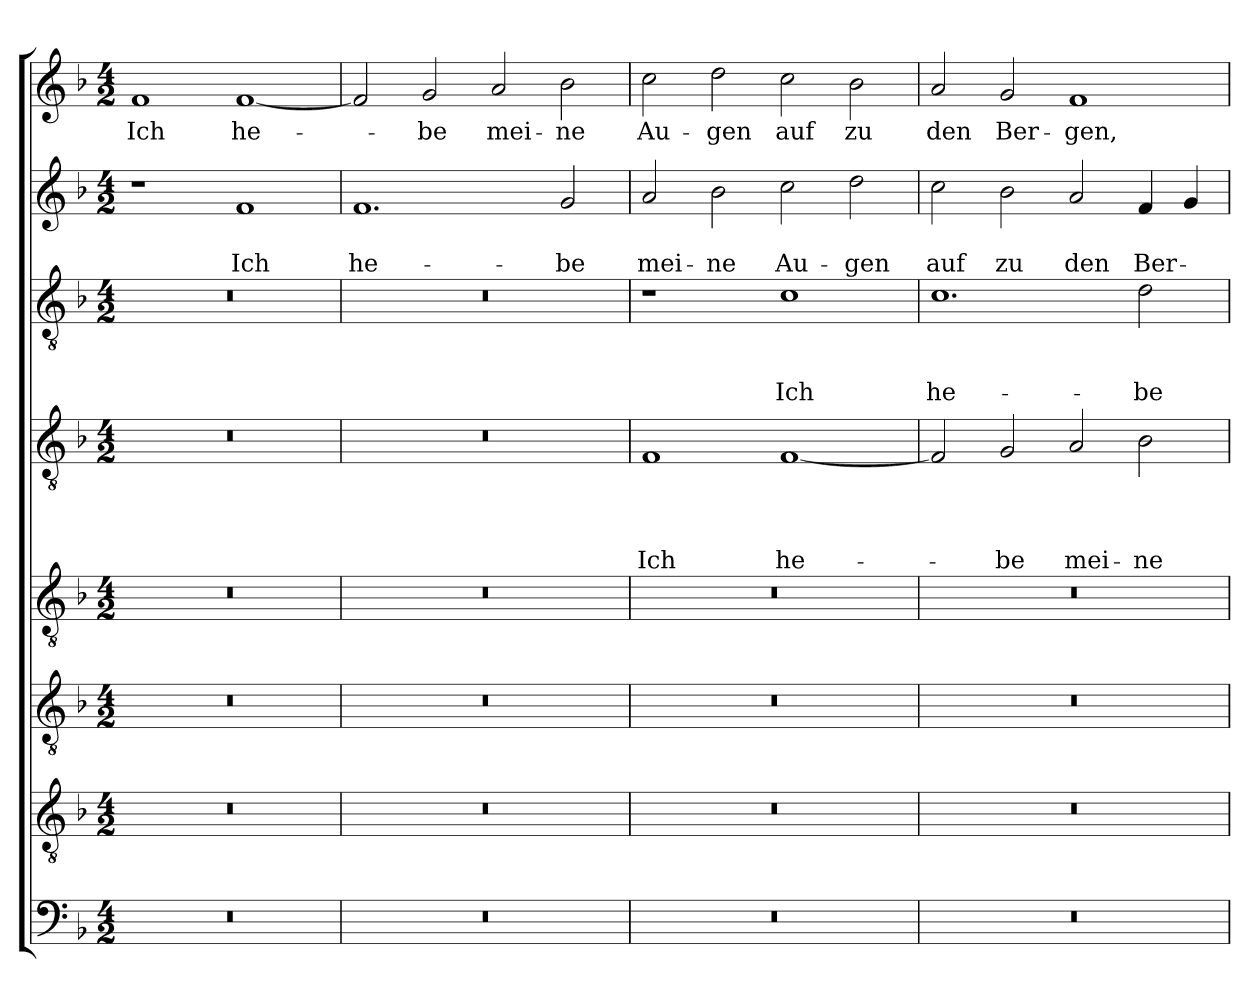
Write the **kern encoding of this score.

**kern	**kern	**kern	**kern	**kern	**text	**text	**text	**text	**kern	**text	**text	**text	**kern	**text	**text	**kern	**text
*part8	*part7	*part6	*part5	*part4	*part4	*part4	*part4	*part4	*part3	*part3	*part3	*part3	*part2	*part2	*part2	*part1	*part1
*staff8	*staff7	*staff6	*staff5	*staff4	*staff4	*staff4	*staff4	*staff4	*staff3	*staff3	*staff3	*staff3	*staff2	*staff2	*staff2	*staff1	*staff1
*clefF4	*clefGv2	*clefGv2	*clefGv2	*clefGv2	*	*	*	*	*clefGv2	*	*	*	*clefG2	*	*	*clefG2	*
*k[b-]	*k[b-]	*k[b-]	*k[b-]	*k[b-]	*	*	*	*	*k[b-]	*	*	*	*k[b-]	*	*	*k[b-]	*
*d:	*d:	*d:	*d:	*d:	*	*	*	*	*d:	*	*	*	*d:	*	*	*d:	*
*M4/2	*M4/2	*M4/2	*M4/2	*M4/2	*	*	*	*	*M4/2	*	*	*	*M4/2	*	*	*M4/2	*
=1	=1	=1	=1	=1	=1	=1	=1	=1	=1	=1	=1	=1	=1	=1	=1	=1	=1
0r	0r	0r	0r	0r	.	.	.	.	0r	.	.	.	1r	.	.	1f	Ich
.	.	.	.	.	.	.	.	.	.	.	.	.	1f	.	Ich	[1f	he-
=2	=2	=2	=2	=2	=2	=2	=2	=2	=2	=2	=2	=2	=2	=2	=2	=2	=2
0r	0r	0r	0r	0r	.	.	.	.	0r	.	.	.	1.f	.	he-	2f/]	.
.	.	.	.	.	.	.	.	.	.	.	.	.	.	.	.	2g/	-be
.	.	.	.	.	.	.	.	.	.	.	.	.	.	.	.	2a/	mei-
.	.	.	.	.	.	.	.	.	.	.	.	.	2g/	.	-be	2b-\	-ne
=3	=3	=3	=3	=3	=3	=3	=3	=3	=3	=3	=3	=3	=3	=3	=3	=3	=3
0r	0r	0r	0r	1F	.	.	.	Ich	1r	.	.	.	2a/	.	mei-	2cc\	Au-
.	.	.	.	.	.	.	.	.	.	.	.	.	2b-\	.	-ne	2dd\	-gen
.	.	.	.	[1F	.	.	.	he-	1c	.	.	Ich	2cc\	.	Au-	2cc\	auf
.	.	.	.	.	.	.	.	.	.	.	.	.	2dd\	.	-gen	2b-\	zu
=4	=4	=4	=4	=4	=4	=4	=4	=4	=4	=4	=4	=4	=4	=4	=4	=4	=4
0r	0r	0r	0r	2F/]	.	.	.	.	1.c	.	.	he-	2cc\	.	auf	2a/	den
.	.	.	.	2G/	.	.	.	-be	.	.	.	.	2b-\	.	zu	2g/	Ber-
.	.	.	.	2A/	.	.	.	mei-	.	.	.	.	2a/	.	den	1f	-gen,
.	.	.	.	2B-\	.	.	.	-ne	2d\	.	.	-be	4f/	.	Ber-	.	.
.	.	.	.	.	.	.	.	.	.	.	.	.	4g/	.	.	.	.
=	=	=	=	=	=	=	=	=	=	=	=	=	=	=	=	=	=
*-	*-	*-	*-	*-	*-	*-	*-	*-	*-	*-	*-	*-	*-	*-	*-	*-	*-
